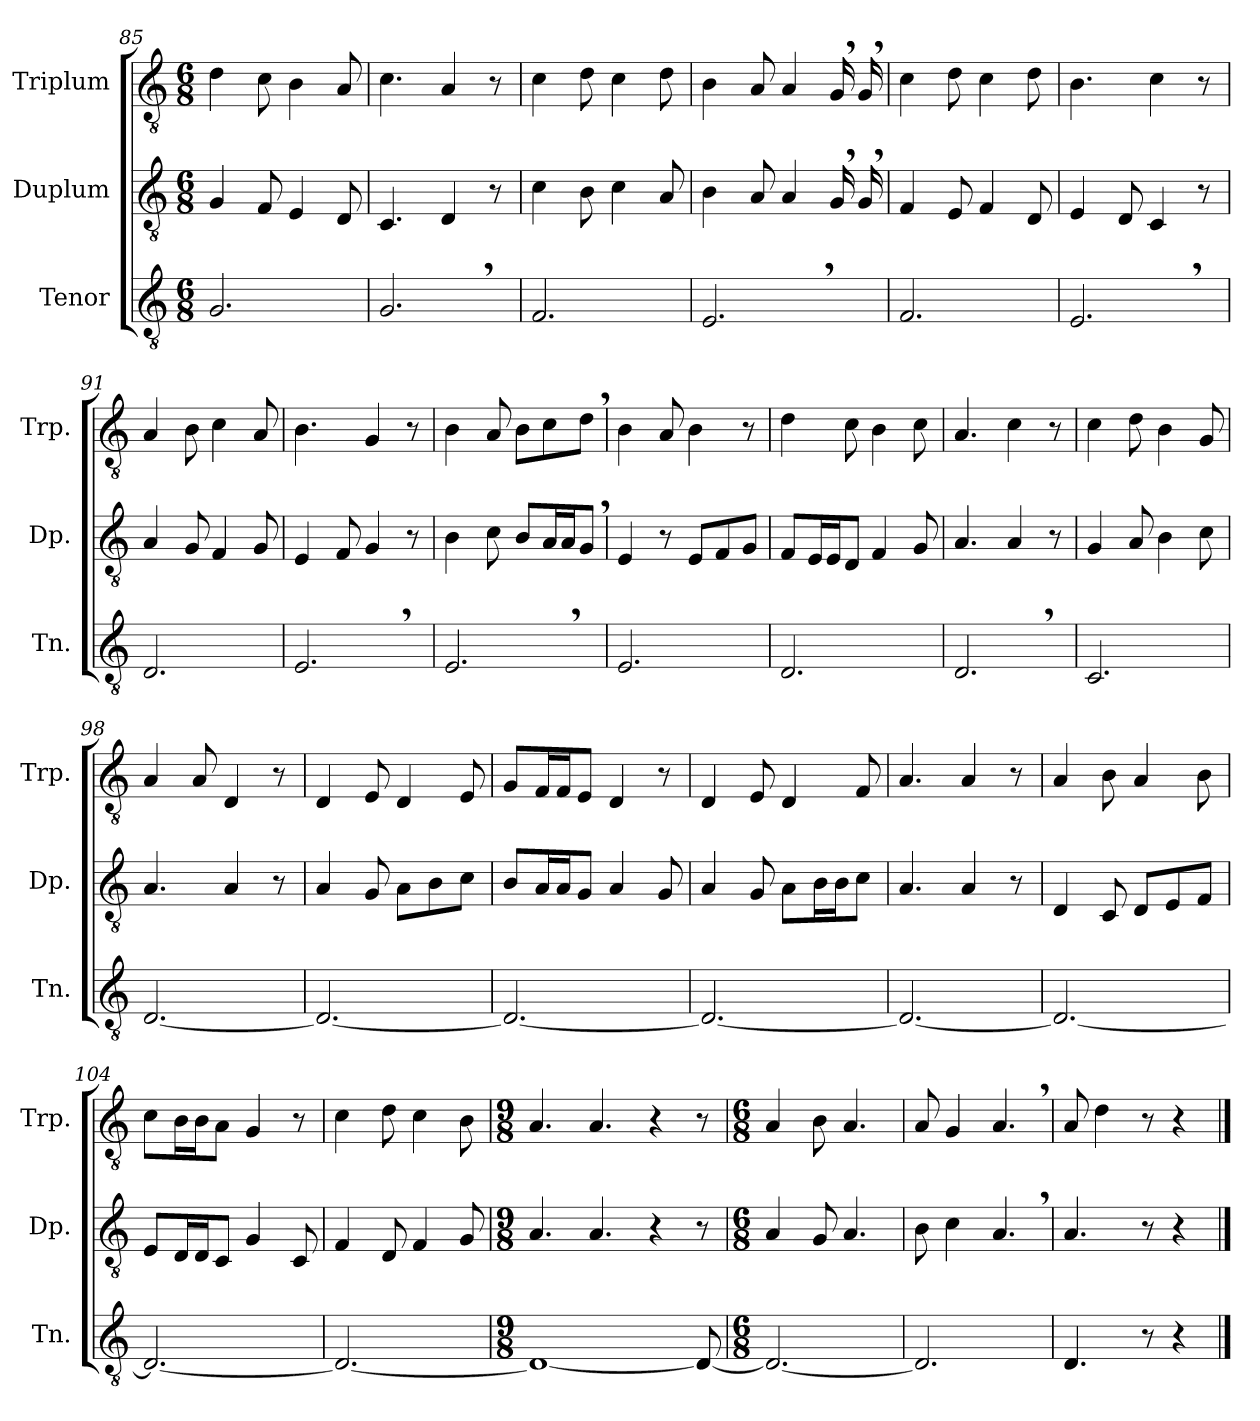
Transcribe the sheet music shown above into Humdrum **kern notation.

**kern	**kern	**kern
*part3	*part2	*part1
*staff3	*staff2	*staff1
*I"Tenor	*I"Duplum	*I"Triplum
*I'Tn.	*I'Dp.	*I'Trp.
*clefGv2	*clefGv2	*clefGv2
*k[]	*k[]	*k[]
*M6/8	*M6/8	*M6/8
=85	=85	=85
2.G/	4G/	4d\
.	8F/	8c\
.	4E/	4B\
.	8D/	8A/
=86	=86	=86
2.G,/	4.C/	4.c\
.	4D/	4A/
.	8r	8r
=87	=87	=87
2.F/	4c\	4c\
.	8B\	8d\
.	4c\	4c\
.	8A/	8d\
=88	=88	=88
2.E,/	4B\	4B\
.	8A/	8A/
.	4A/	4A/
*	*tremolo	*
*	*	*tremolo
.	16G,/	16G,/
.	16G,/	16G,/
*	*	*Xtremolo
*	*Xtremolo	*
=89	=89	=89
2.F/	4F/	4c\
.	8E/	8d\
.	4F/	4c\
.	8D/	8d\
=90	=90	=90
2.E,/	4E/	4.B\
.	8D/	.
.	4C/	4c\
.	8r	8r
=91	=91	=91
2.D/	4A/	4A/
.	8G/	8B\
.	4F/	4c\
.	8G/	8A/
=92	=92	=92
2.E,/	4E/	4.B\
.	8F/	.
.	4G/	4G/
.	8r	8r
!!LO:PB:g=z
=93	=93	=93
2.E,/	4B\	4B\
.	8c\	8A/
.	8B/L	8B\L
*	*tremolo	*
.	16A/	8c\
.	16A/	.
*	*Xtremolo	*
.	8G,/J	8d,\J
=94	=94	=94
2.E/	4E/	4B\
.	8r	8A/
.	8E/L	4B\
.	8F/	.
.	8G/J	8r
=95	=95	=95
2.D/	8F/L	4d\
*	*tremolo	*
.	16E/	.
.	16E/	.
*	*Xtremolo	*
.	8D/J	8c\
.	4F/	4B\
.	8G/	8c\
=96	=96	=96
2.D,/	4.A/	4.A/
.	4A/	4c\
.	8r	8r
=97	=97	=97
2.C/	4G/	4c\
.	8A/	8d\
.	4B\	4B\
.	8c\	8G/
=98	=98	=98
[2.D/	4.A/	4A/
.	.	8A/
.	4A/	4D/
.	8r	8r
=99	=99	=99
2.D/_	4A/	4D/
.	8G/	8E/
.	8A\L	4D/
.	8B\	.
.	8c\J	8E/
=100	=100	=100
2.D/_	8B/L	8G/L
*	*tremolo	*
*	*	*tremolo
.	16A/	16F/
.	16A/	16F/
*	*	*Xtremolo
*	*Xtremolo	*
.	8G/J	8E/J
.	4A/	4D/
.	8G/	8r
!!LO:LB:g=z
=101	=101	=101
2.D/_	4A/	4D/
.	8G/	8E/
.	8A\L	4D/
*	*tremolo	*
.	16B\	.
.	16B\	.
*	*Xtremolo	*
.	8c\J	8F/
=102	=102	=102
2.D/_	4.A/	4.A/
.	4A/	4A/
.	8r	8r
=103	=103	=103
2.D/_	4D/	4A/
.	8C/	8B\
.	8D/L	4A/
.	8E/	.
.	8F/J	8B\
=104	=104	=104
2.D/_	8E/L	8c\L
*	*tremolo	*
*	*	*tremolo
.	16D/	16B\
.	16D/	16B\
*	*	*Xtremolo
*	*Xtremolo	*
.	8C/J	8A\J
.	4G/	4G/
.	8C/	8r
=105	=105	=105
2.D/_	4F/	4c\
.	8D/	8d\
.	4F/	4c\
.	8G/	8B\
=106	=106	=106
*M9/8	*M9/8	*M9/8
1D_	4.A/	4.A/
.	4.A/	4.A/
.	4r	4r
8D/_	8r	8r
=107	=107	=107
*M6/8	*M6/8	*M6/8
2.D/_	4A/	4A/
.	8G/	8B\
.	4.A/	4.A/
=108	=108	=108
2.D/]	8B\	8A/
.	4c\	4G/
.	4.A,/	4.A,/
!!LO:LB:g=z
=109	=109	=109
4.D/	4.A/	8A/
.	.	4d\
8r	8r	8r
4r	4r	4r
==	==	==
*-	*-	*-
